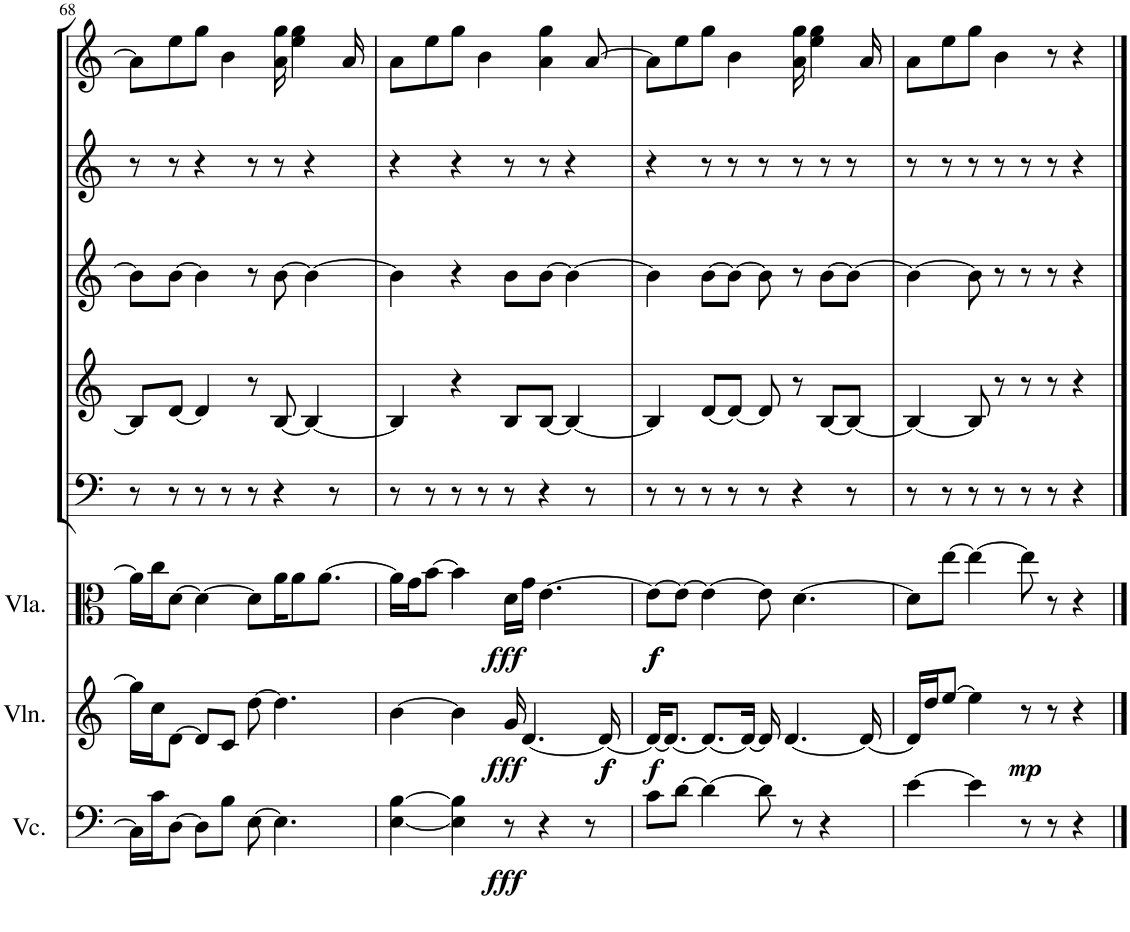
**kern	**dynam	**kern	**dynam	**kern	**dynam	**kern	**kern	**kern	**kern	**kern
*part8	*part8	*part7	*part7	*part6	*part6	*part5	*part4	*part3	*part2	*part1
*staff8	*staff8	*staff7	*staff7	*staff6	*staff6	*staff5	*staff4	*staff3	*staff2	*staff1
*I"Violoncello	*	*I"Violin	*	*I"Viola	*	*I"Bassoon	*I"Horn in F	*I"Bb Clarinet	*I"Oboe	*I"Flute
*I'Vc.	*	*I'Vln.	*	*I'Vla.	*	*I'Bsn	*I'Hn	*I'Cl	*I'Ob	*I'Fl
!!LO:PB:g=z
*clefF4	*	*clefG2	*	*clefC3	*	*clefF4	*clefG2	*clefG2	*clefG2	*clefG2
*	*	*	*	*	*	*	*ITrd4c7	*ITrd1c2	*	*
*k[]	*	*k[]	*	*k[]	*	*k[]	*k[]	*k[]	*k[]	*k[]
*M4/4	*	*M4/4	*	*M4/4	*	*M4/4	*M4/4	*M4/4	*M4/4	*M4/4
=68	=68	=68	=68	=68	=68	=68	=68	=68	=68	=68
16C\LL]	.	16gg\LL]	.	16a\LL]	.	8r	8B/L]	8b\L]	8r	8a\L]
16c\J	.	16cc\J	.	16cc\J	.	.	.	.	.	.
[8D\J	.	[8d\J	.	[8d\J	.	8r	[8d/J	[8b\J	8r	8ee\
8D\L]	.	8d/L]	.	4d\_	.	8r	4d/]	4b\]	4r	8gg\J
8B\J	.	8c/J	.	.	.	8r	.	.	.	4b\
[8E\	.	[8dd\	.	8d\L]	.	8r	8r	8r	8r	.
4.E\]	.	4.dd\]	.	16a\K	.	4r	[8B/	[8b\	8r	16a\ 16gg\
.	.	.	.	8a\	.	.	.	.	.	4ee\ 4gg\
.	.	.	.	.	.	.	4B/_	4b\_	4r	.
.	.	.	.	[8.a\J	.	.	.	.	.	.
.	.	.	.	.	.	8r	.	.	.	.
.	.	.	.	.	.	.	.	.	.	16a/
=69	=69	=69	=69	=69	=69	=69	=69	=69	=69	=69
[4E\ [4B\	.	[4b\	.	16a\LL]	.	8r	4B/]	4b\]	4r	8a\L
.	.	.	.	16g\J	.	.	.	.	.	.
.	.	.	.	[8b\J	.	8r	.	.	.	8ee\
4E\] 4B\]	.	4b\]	.	4b\]	.	8r	4r	4r	4r	8gg\J
.	.	.	.	.	.	8r	.	.	.	4b\
!	!LO:DY:b	!	!LO:DY:b	!	!LO:DY:b	!	!	!	!	!
8r	fff	16g/	fff	16d\LL	fff	8r	8B/L	8b\L	8r	.
.	.	[4.d/	.	16g\JJ	.	.	.	.	.	.
4r	.	.	.	[4.e\	.	4r	[8B/J	[8b\J	8r	4a\ 4gg\
.	.	.	.	.	.	.	4B/_	4b\_	4r	.
8r	.	.	.	.	.	8r	.	.	.	[8a/
!	!	!	!LO:DY:b	!	!	!	!	!	!	!
!	!	!	!LO:DY:n=1:b	!	!	!	!	!	!	!
.	.	16d/_	f f	.	.	.	.	.	.	.
=70	=70	=70	=70	=70	=70	=70	=70	=70	=70	=70
!	!	!	!LO:DY:b	!	!LO:DY:b	!	!	!	!	!
!	!	!	!	!	!LO:DY:n=1:b	!	!	!	!	!
8c\L	.	16d/KL_	f	8e\L_	f f	8r	4B/]	4b\]	4r	8a\L]
.	.	8.d/J_	.	.	.	.	.	.	.	.
[8d\J	.	.	.	8e\J_	.	8r	.	.	.	8ee\
4d\_	.	8.d/L_	.	4e\_	.	8r	[8d/L	[8b\L	8r	8gg\J
.	.	.	.	.	.	8r	8d/J_	8b\J_	8r	4b\
.	.	16d/Jk_	.	.	.	.	.	.	.	.
8d\]	.	16d/]	.	8e\]	.	8r	8d/]	8b\]	8r	.
.	.	[4.d/	.	.	.	.	.	.	.	.
8r	.	.	.	[4.d\	.	4r	8r	8r	8r	16a\ 16gg\
.	.	.	.	.	.	.	.	.	.	4ee\ 4gg\
4r	.	.	.	.	.	.	[8B/L	[8b\L	8r	.
.	.	.	.	.	.	8r	8B/J_	8b\J_	8r	.
.	.	16d/_	.	.	.	.	.	.	.	16a/
=71	=71	=71	=71	=71	=71	=71	=71	=71	=71	=71
[4e\	.	16d/LL]	.	8d\L]	.	8r	4B/_	4b\_	8r	8a\L
.	.	16dd/J	.	.	.	.	.	.	.	.
.	.	[8ee/J	.	[8ee\J	.	8r	.	.	8r	8ee\
4e\]	.	4ee\]	.	4ee\_	.	8r	8B/]	8b\]	8r	8gg\J
.	.	.	.	.	.	8r	8r	8r	8r	4b\
!	!	!	!LO:DY:b	!	!	!	!	!	!	!
8r	.	8r	mp	8ee\]	.	8r	8r	8r	8r	.
8r	.	8r	.	8r	.	8r	8r	8r	8r	8r
4r	.	4r	.	4r	.	4r	4r	4r	4r	4r
==	==	==	==	==	==	==	==	==	==	==
*-	*-	*-	*-	*-	*-	*-	*-	*-	*-	*-
